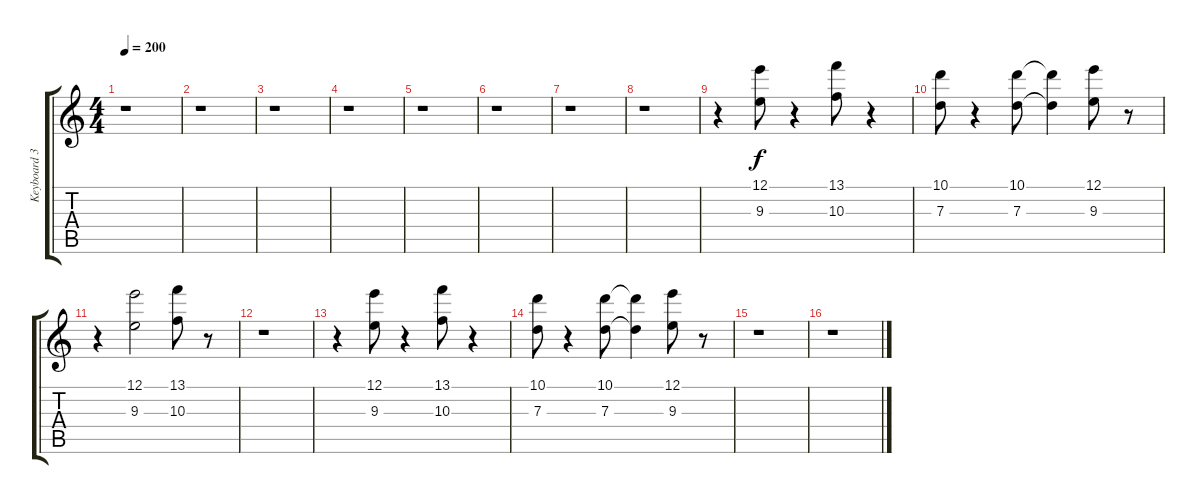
\track ("Keyboard 3" "Keyboard 3") {instrument electricguitarmuted}
\staff {score tabs}
\tuning (E4 B3 G3 D3 A2 E2) {hide}
\ts (4 4)
\tempo 200
\clef g2
\ks c
r.1{dy f} |
\section ("" "")
r.1 |
r.1 |
r.1 |
r.1 |
r.1 |
r.1 |
r.1 |
\section ("" "")
r.4{volume 10 instrument choiraahs} (12.1 9.3).8 r.4 (13.1 10.3).8 r.4 |
(10.1 7.3).8 r.4 (10.1 7.3).8 (10.1{t} 7.3{t}).4 (12.1 9.3).8 r.8 |
r.4 (12.1 9.3).2 (13.1 10.3).8 r.8 |
r.1 |
r.4 (12.1 9.3).8 r.4 (13.1 10.3).8 r.4 |
(10.1 7.3).8 r.4 (10.1 7.3).8 (10.1{t} 7.3{t}).4 (12.1 9.3).8 r.8 |
r.1 |
r.1
